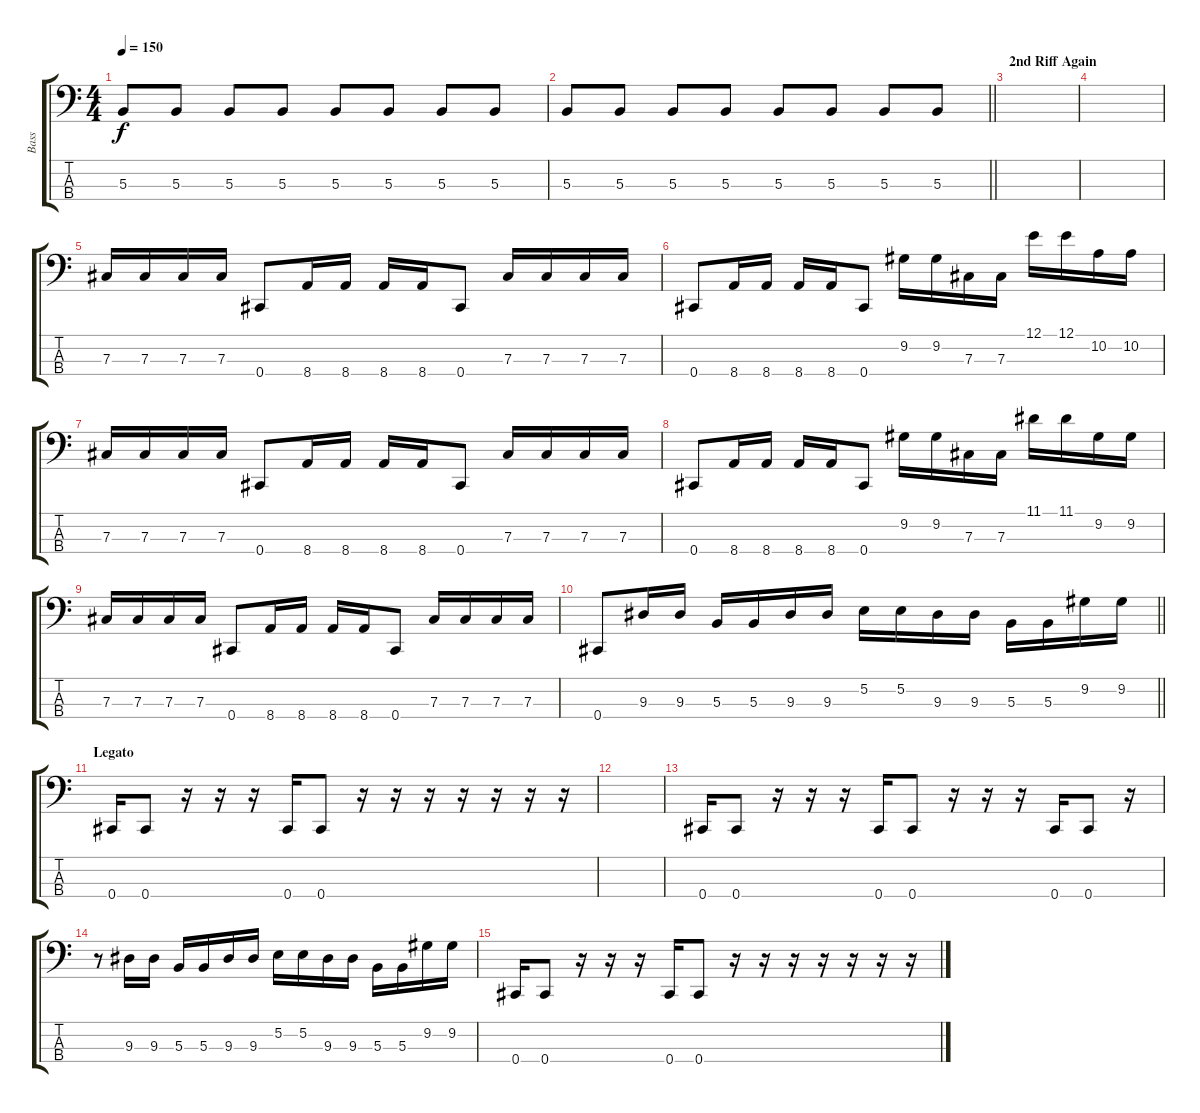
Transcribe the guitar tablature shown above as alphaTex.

\track ("Bass" "Bass") {instrument electricbasspick}
\staff {score tabs}
\tuning (E2 B1 Gb1 Db1) {hide}
\ts (4 4)
\tempo 150
\clef f4
\ks c
5.3.8{dy f} 5.3.8 5.3.8 5.3.8 5.3.8 5.3.8 5.3.8 5.3.8 |
\barLineRight lightlight
5.3.8 5.3.8 5.3.8 5.3.8 5.3.8 5.3.8 5.3.8 5.3.8 |
\section ("" "2nd Riff Again ")
|
|
7.3.16 7.3.16 7.3.16 7.3.16 0.4.8 8.4.16 8.4.16 8.4.16 8.4.16 0.4.8 7.3.16 7.3.16 7.3.16 7.3.16 |
0.4.8 8.4.16 8.4.16 8.4.16 8.4.16 0.4.8 9.2.16 9.2.16 7.3.16 7.3.16 12.1.16 12.1.16 10.2.16 10.2.16 |
7.3.16 7.3.16 7.3.16 7.3.16 0.4.8 8.4.16 8.4.16 8.4.16 8.4.16 0.4.8 7.3.16 7.3.16 7.3.16 7.3.16 |
0.4.8 8.4.16 8.4.16 8.4.16 8.4.16 0.4.8 9.2.16 9.2.16 7.3.16 7.3.16 11.1.16 11.1.16 9.2.16 9.2.16 |
7.3.16 7.3.16 7.3.16 7.3.16 0.4.8 8.4.16 8.4.16 8.4.16 8.4.16 0.4.8 7.3.16 7.3.16 7.3.16 7.3.16 |
\barLineRight lightlight
0.4.8 9.3.16 9.3.16 5.3.16 5.3.16 9.3.16 9.3.16 5.2.16 5.2.16 9.3.16 9.3.16 5.3.16 5.3.16 9.2.16 9.2.16 |
\section ("" "Legato")
0.4.16 0.4.8 r.16 r.16 r.16 0.4.16 0.4.8 r.16 r.16 r.16 r.16 r.16 r.16 r.16 |
|
0.4.16 0.4.8 r.16 r.16 r.16 0.4.16 0.4.8 r.16 r.16 r.16 0.4.16 0.4.8 r.16 |
r.8 9.3.16 9.3.16 5.3.16 5.3.16 9.3.16 9.3.16 5.2.16 5.2.16 9.3.16 9.3.16 5.3.16 5.3.16 9.2.16 9.2.16 |
0.4.16 0.4.8 r.16 r.16 r.16 0.4.16 0.4.8 r.16 r.16 r.16 r.16 r.16 r.16 r.16
